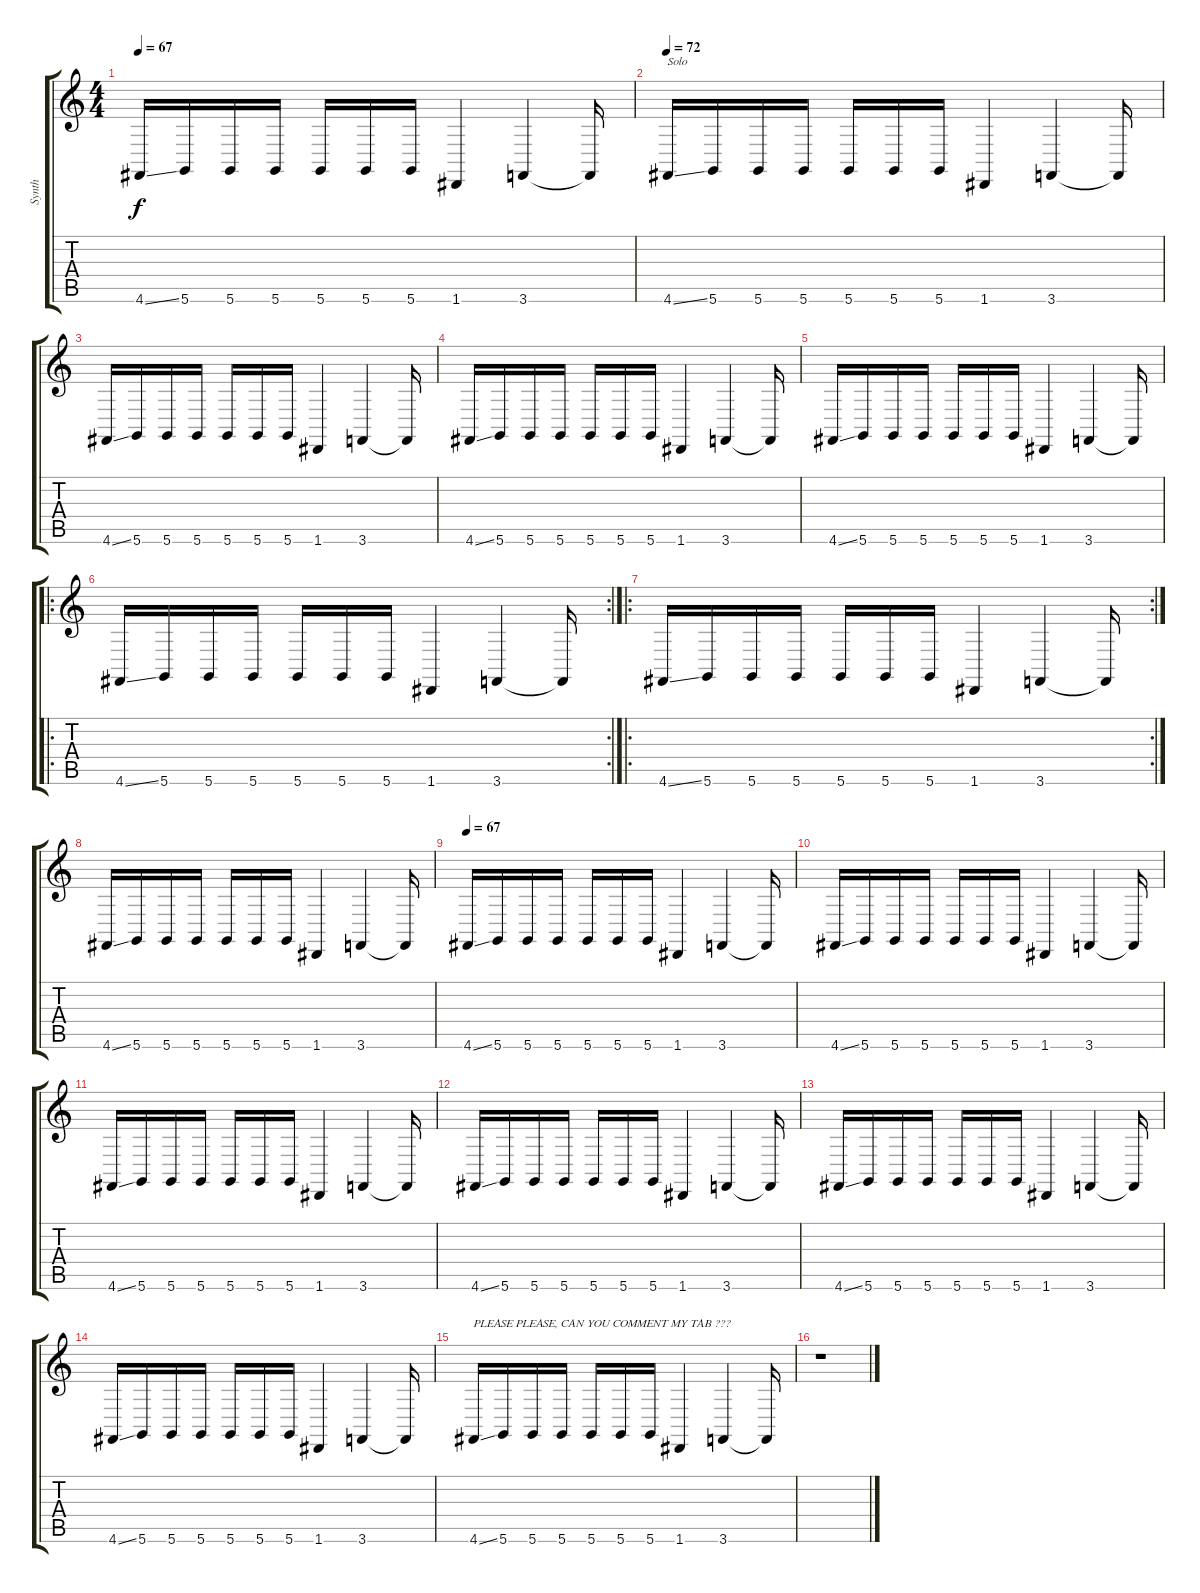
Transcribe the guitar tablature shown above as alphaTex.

\track ("Synth" "Synth") {instrument synthbrass1}
\staff {score tabs}
\tuning (E4 B3 G3 D3 A2 D2) {hide}
\ts (4 4)
\tempo 67
\clef g2
\ks c
4.6{ss}.16{dy f} 5.6.16 5.6.16 5.6.16 5.6.16 5.6.16 5.6.16 1.6.4 3.6.4 3.6{t}.16 |
\tempo 72
4.6{ss}.16{txt "Solo" volume 8} 5.6.16 5.6.16 5.6.16 5.6.16 5.6.16 5.6.16 1.6.4 3.6.4 3.6{t}.16 |
4.6{ss}.16 5.6.16 5.6.16 5.6.16 5.6.16 5.6.16 5.6.16 1.6.4 3.6.4 3.6{t}.16 |
4.6{ss}.16 5.6.16 5.6.16 5.6.16 5.6.16 5.6.16 5.6.16 1.6.4 3.6.4 3.6{t}.16 |
4.6{ss}.16 5.6.16 5.6.16 5.6.16 5.6.16 5.6.16 5.6.16 1.6.4 3.6.4 3.6{t}.16 |
\ro
\rc 2
4.6{ss}.16 5.6.16 5.6.16 5.6.16 5.6.16 5.6.16 5.6.16 1.6.4 3.6.4 3.6{t}.16 |
\ro
\rc 2
4.6{ss}.16 5.6.16 5.6.16 5.6.16 5.6.16 5.6.16 5.6.16 1.6.4 3.6.4 3.6{t}.16 |
4.6{ss}.16 5.6.16 5.6.16 5.6.16 5.6.16 5.6.16 5.6.16 1.6.4 3.6.4 3.6{t}.16 |
\tempo 67
4.6{ss}.16 5.6.16 5.6.16 5.6.16 5.6.16 5.6.16 5.6.16 1.6.4 3.6.4 3.6{t}.16 |
4.6{ss}.16 5.6.16 5.6.16 5.6.16 5.6.16 5.6.16 5.6.16 1.6.4 3.6.4 3.6{t}.16 |
4.6{ss}.16 5.6.16 5.6.16 5.6.16 5.6.16 5.6.16 5.6.16 1.6.4 3.6.4 3.6{t}.16 |
4.6{ss}.16{volume 7} 5.6.16 5.6.16 5.6.16 5.6.16 5.6.16 5.6.16 1.6.4 3.6.4 3.6{t}.16 |
4.6{ss}.16 5.6.16 5.6.16 5.6.16 5.6.16 5.6.16 5.6.16 1.6.4 3.6.4 3.6{t}.16 |
4.6{ss}.16 5.6.16 5.6.16 5.6.16 5.6.16 5.6.16 5.6.16 1.6.4 3.6.4 3.6{t}.16 |
4.6{ss}.16{txt "PLEASE PLEASE, CAN YOU COMMENT MY TAB ???"} 5.6.16 5.6.16 5.6.16 5.6.16 5.6.16 5.6.16 1.6.4 3.6.4 3.6{t}.16 |
r.1
